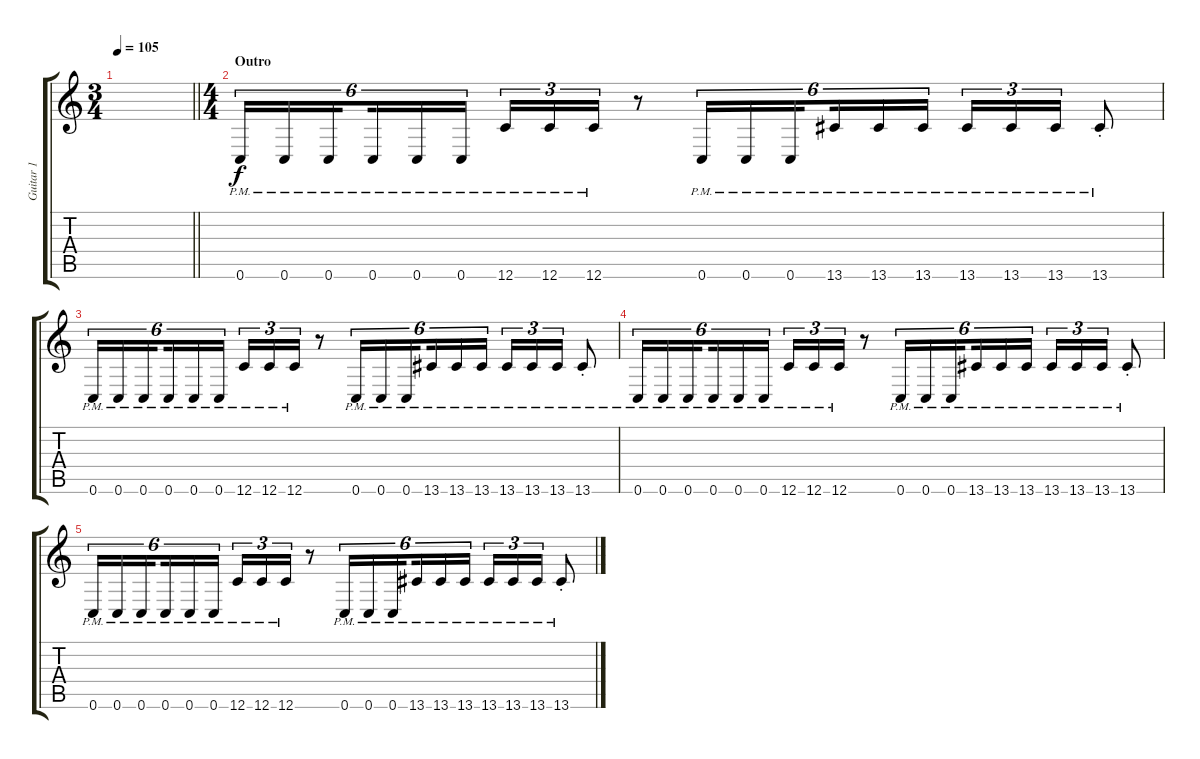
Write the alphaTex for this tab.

\track ("Guitar 1" "Guitar 1") {instrument distortionguitar}
\staff {score tabs}
\tuning (C4 G3 Eb3 Bb2 F2 C2) {hide}
\ts (3 4)
\tempo 105
\clef g2
\barLineRight lightlight
\ks c
|
\ts (4 4)
\section ("" "Outro")
0.6{pm}.16{tu (6 4)} 0.6{pm}.16{tu (6 4)} 0.6{pm}.16{tu (6 4) beam splitsecondary} 0.6{pm}.16{tu (6 4)} 0.6{pm}.16{tu (6 4)} 0.6{pm}.16{tu (6 4)} 12.6{pm}.16{tu (3 2)} 12.6{pm}.16{tu (3 2)} 12.6{pm}.16{tu (3 2)} r.8 0.6{pm}.16{tu (6 4)} 0.6{pm}.16{tu (6 4)} 0.6{pm}.16{tu (6 4) beam splitsecondary} 13.6{pm}.16{tu (6 4)} 13.6{pm}.16{tu (6 4)} 13.6{pm}.16{tu (6 4)} 13.6{pm}.16{tu (3 2)} 13.6{pm}.16{tu (3 2)} 13.6{pm}.16{tu (3 2)} 13.6{pm st}.8 |
0.6{pm}.16{tu (6 4)} 0.6{pm}.16{tu (6 4)} 0.6{pm}.16{tu (6 4) beam splitsecondary} 0.6{pm}.16{tu (6 4)} 0.6{pm}.16{tu (6 4)} 0.6{pm}.16{tu (6 4)} 12.6{pm}.16{tu (3 2)} 12.6{pm}.16{tu (3 2)} 12.6{pm}.16{tu (3 2)} r.8 0.6{pm}.16{tu (6 4)} 0.6{pm}.16{tu (6 4)} 0.6{pm}.16{tu (6 4) beam splitsecondary} 13.6{pm}.16{tu (6 4)} 13.6{pm}.16{tu (6 4)} 13.6{pm}.16{tu (6 4)} 13.6{pm}.16{tu (3 2)} 13.6{pm}.16{tu (3 2)} 13.6{pm}.16{tu (3 2)} 13.6{pm st}.8 |
0.6{pm}.16{tu (6 4)} 0.6{pm}.16{tu (6 4)} 0.6{pm}.16{tu (6 4) beam splitsecondary} 0.6{pm}.16{tu (6 4)} 0.6{pm}.16{tu (6 4)} 0.6{pm}.16{tu (6 4)} 12.6{pm}.16{tu (3 2)} 12.6{pm}.16{tu (3 2)} 12.6{pm}.16{tu (3 2)} r.8 0.6{pm}.16{tu (6 4)} 0.6{pm}.16{tu (6 4)} 0.6{pm}.16{tu (6 4) beam splitsecondary} 13.6{pm}.16{tu (6 4)} 13.6{pm}.16{tu (6 4)} 13.6{pm}.16{tu (6 4)} 13.6{pm}.16{tu (3 2)} 13.6{pm}.16{tu (3 2)} 13.6{pm}.16{tu (3 2)} 13.6{pm st}.8 |
0.6{pm}.16{tu (6 4)} 0.6{pm}.16{tu (6 4)} 0.6{pm}.16{tu (6 4) beam splitsecondary} 0.6{pm}.16{tu (6 4)} 0.6{pm}.16{tu (6 4)} 0.6{pm}.16{tu (6 4)} 12.6{pm}.16{tu (3 2)} 12.6{pm}.16{tu (3 2)} 12.6{pm}.16{tu (3 2)} r.8 0.6{pm}.16{tu (6 4)} 0.6{pm}.16{tu (6 4)} 0.6{pm}.16{tu (6 4) beam splitsecondary} 13.6{pm}.16{tu (6 4)} 13.6{pm}.16{tu (6 4)} 13.6{pm}.16{tu (6 4)} 13.6{pm}.16{tu (3 2)} 13.6{pm}.16{tu (3 2)} 13.6{pm}.16{tu (3 2)} 13.6{pm st}.8
